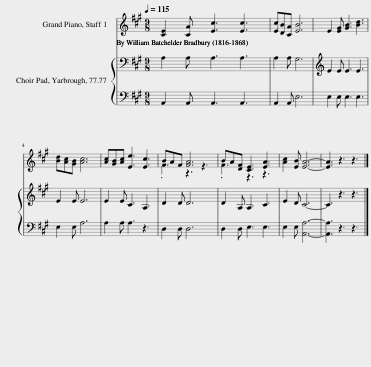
X:1
%%score ( 1 2 ) { 3 | 4 }
L:1/8
Q:1/4=115
M:9/8
I:linebreak $
K:A
V:1 treble
V:2 treble
V:3 bass
V:4 bass
V:1
 [CE]2 [CA] [Ec]3 [Ec]3 | [Ec][DB][CA] [EB]6 | E2 [EG] [GB]3 [Bd]3 |$ [Bd][Ac][GB] [Ac]6 | [Ac][GB][Ac] [Ee]3 [Ec]3 | %5
 BAF [FA]6 | BA[DF] [CE]3 [EA]3 | [Ac]2 [EB] [EA]6- | [EA]3 z3 z3 |] %9
V:2
 x9 | x9 | x9 |$ x9 | x9 | %5
 .F3 z3 z3 | .F3 z3 z3 | x9 | x9 |] %9
V:3
 A,2 A, A,3 A,3 | A,2 A, G,6 | E2 E E3 E3 |$ E2 E E6 | E2 E C3 A,3 | %5
 D2 D D6 | D2 A, A,3 C3 | E2 D C6- | C3 z3 z3 |] %9
V:4
 A,,2 A,, A,,3 A,,3 | A,,2 A,, E,6 | E,2 E, E,3 E,3 |$ E,2 E, A,6 | A,2 A, A,3 z3 | %5
 D,2 D, D,6 | D,2 D, E,3 E,3 | E,2 E, [A,,A,]6- | [A,,A,]3 z3 z3 |] %9
